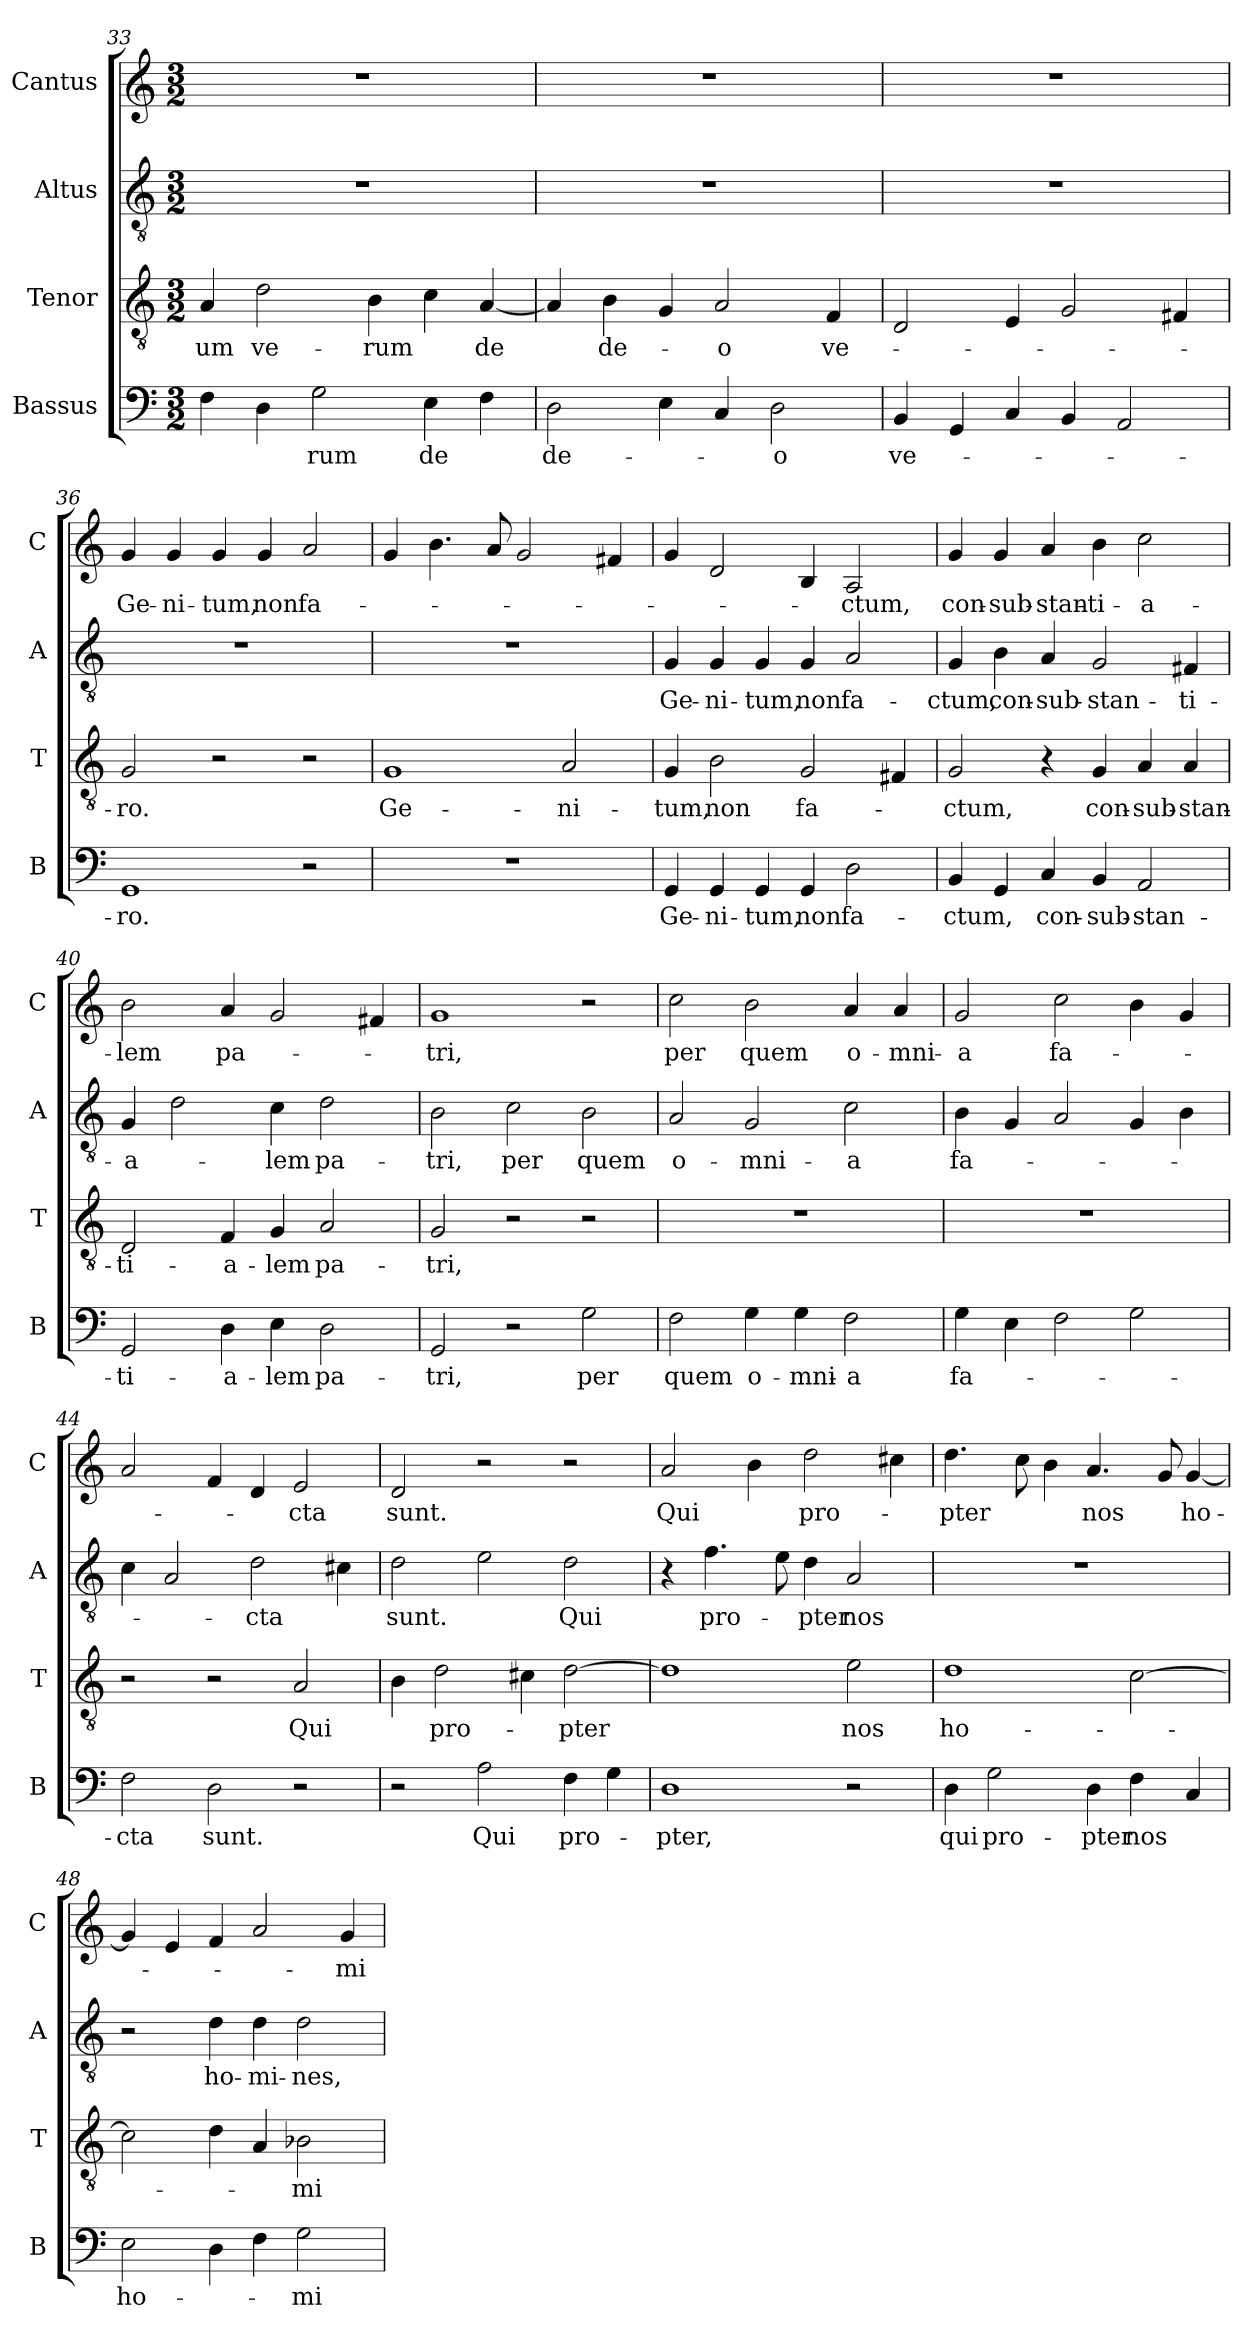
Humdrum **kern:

**kern	**text	**kern	**text	**kern	**text	**kern	**text
*part4	*part4	*part3	*part3	*part2	*part2	*part1	*part1
*staff4	*staff4	*staff3	*staff3	*staff2	*staff2	*staff1	*staff1
*I"Bassus	*	*I"Tenor	*	*I"Altus	*	*I"Cantus	*
*I'B	*	*I'T	*	*I'A	*	*I'C	*
*clefF4	*	*clefGv2	*	*clefGv2	*	*clefG2	*
*k[]	*	*k[]	*	*k[]	*	*k[]	*
*M3/2	*	*M3/2	*	*M3/2	*	*M3/2	*
=33	=33	=33	=33	=33	=33	=33	=33
4F	.	4A	-um	1.r	.	1.r	.
4D	.	2d	ve-	.	.	.	.
2G	-rum	.	.	.	.	.	.
.	.	4B	-rum	.	.	.	.
4E	de	4c	.	.	.	.	.
4F	.	[4A	de	.	.	.	.
=34	=34	=34	=34	=34	=34	=34	=34
2D	de-	4A]	.	1.r	.	1.r	.
.	.	4B	de-	.	.	.	.
4E	.	4G	.	.	.	.	.
4C	.	2A	-o	.	.	.	.
2D	-o	.	.	.	.	.	.
.	.	4F	ve-	.	.	.	.
=35	=35	=35	=35	=35	=35	=35	=35
4BB	ve-	2D	.	1.r	.	1.r	.
4GG	.	.	.	.	.	.	.
4C	.	4E	.	.	.	.	.
4BB	.	2G	.	.	.	.	.
2AA	.	.	.	.	.	.	.
.	.	4F#X	.	.	.	.	.
=36	=36	=36	=36	=36	=36	=36	=36
1GG	-ro.	2G	-ro.	1.r	.	4g	Ge-
.	.	.	.	.	.	4g	-ni-
.	.	2r	.	.	.	4g	-tum,
.	.	.	.	.	.	4g	non
2r	.	2r	.	.	.	2a	fa-
=37	=37	=37	=37	=37	=37	=37	=37
1.r	.	1G	Ge-	1.r	.	4g	.
.	.	.	.	.	.	4.b	.
.	.	.	.	.	.	8a	.
.	.	.	.	.	.	2g	.
.	.	2A	-ni-	.	.	.	.
.	.	.	.	.	.	4f#X	.
=38	=38	=38	=38	=38	=38	=38	=38
4GG	Ge-	4G	-tum,	4G	Ge-	4g	.
4GG	-ni-	2B	non	4G	-ni-	2d	.
4GG	-tum,	.	.	4G	-tum,	.	.
4GG	non	2G	fa-	4G	non	4B	.
2D	fa-	.	.	2A	fa-	2A	-ctum,
.	.	4F#X	.	.	.	.	.
=39	=39	=39	=39	=39	=39	=39	=39
4BB	-ctum,	2G	-ctum,	4G	-ctum,	4g	con-
4GG	.	.	.	4B	con-	4g	-sub-
4C	con-	4r	.	4A	-sub-	4a	-stan-
4BB	-sub-	4G	con-	2G	-stan-	4b	-ti-
2AA	-stan-	4A	-sub-	.	.	2cc	-a-
.	.	4A	-stan-	4F#X	-ti-	.	.
=40	=40	=40	=40	=40	=40	=40	=40
2GG	-ti-	2D	-ti-	4G	-a-	2b	-lem
.	.	.	.	2d	.	.	.
4D	-a-	4F	-a-	.	.	4a	pa-
4E	-lem	4G	-lem	4c	-lem	2g	.
2D	pa-	2A	pa-	2d	pa-	.	.
.	.	.	.	.	.	4f#X	.
=41	=41	=41	=41	=41	=41	=41	=41
2GG	-tri,	2G	-tri,	2B	-tri,	1g	-tri,
2r	.	2r	.	2c	per	.	.
2G	per	2r	.	2B	quem	2r	.
=42	=42	=42	=42	=42	=42	=42	=42
2F	quem	1.r	.	2A	o-	2cc	per
4G	o-	.	.	2G	-mni-	2b	quem
4G	-mni-	.	.	.	.	.	.
2F	-a	.	.	2c	-a	4a	o-
.	.	.	.	.	.	4a	-mni-
=43	=43	=43	=43	=43	=43	=43	=43
4G	fa-	1.r	.	4B	fa-	2g	-a
4E	.	.	.	4G	.	.	.
2F	.	.	.	2A	.	2cc	fa-
2G	.	.	.	4G	.	4b	.
.	.	.	.	4B	.	4g	.
=44	=44	=44	=44	=44	=44	=44	=44
2F	-cta	2r	.	4c	.	2a	.
.	.	.	.	2A	.	.	.
2D	sunt.	2r	.	.	.	4f	.
.	.	.	.	2d	-cta	4d	.
!	!	!	!LO:LY:i	!	!	!	!
2r	.	2A	Qui	.	.	2e	-cta
.	.	.	.	4c#X	.	.	.
=45	=45	=45	=45	=45	=45	=45	=45
2r	.	4B	.	2d	sunt.	2d	sunt.
!	!	!	!LO:LY:i	!	!	!	!
.	.	2d	pro-	.	.	.	.
!	!LO:LY:i	!	!	!	!	!	!
2A	Qui	.	.	2e	.	2r	.
.	.	4c#X	.	.	.	.	.
!	!LO:LY:i	!	!LO:LY:i	!	!	!	!
4F	pro-	[2d	-pter	2d	Qui	2r	.
4G	.	.	.	.	.	.	.
=46	=46	=46	=46	=46	=46	=46	=46
!	!LO:LY:i	!	!	!	!	!	!
1D	-pter,	1d]	.	4r	.	2a	Qui
.	.	.	.	4.f	pro-	.	.
.	.	.	.	.	.	4b	.
.	.	.	.	8e	.	.	.
.	.	.	.	4d	-pter	2dd	pro-
!	!	!	!LO:LY:i	!	!	!	!
2r	.	2e	nos	2A	nos	.	.
.	.	.	.	.	.	4cc#X	.
=47	=47	=47	=47	=47	=47	=47	=47
!	!	!	!LO:LY:i	!	!	!	!
4D	qui	1d	ho-	1.r	.	4.dd	-pter
2G	pro-	.	.	.	.	.	.
.	.	.	.	.	.	8cc	.
.	.	.	.	.	.	4b	.
4D	-pter	.	.	.	.	4.a	nos
4F	nos	[2c	.	.	.	.	.
.	.	.	.	.	.	8g	.
4C	.	.	.	.	.	[4g	ho-
=48	=48	=48	=48	=48	=48	=48	=48
2E	ho-	2c]	.	2r	.	4g]	.
.	.	.	.	.	.	4e	.
4D	.	4d	.	4d	ho-	4f	.
4F	.	4A	.	4d	-mi-	2a	.
!	!	!	!LO:LY:i	!	!	!	!
2G	-mi-	2B-X	-mi-	2d	-nes,	.	.
.	.	.	.	.	.	4g	-mi-
=	=	=	=	=	=	=	=
*-	*-	*-	*-	*-	*-	*-	*-
